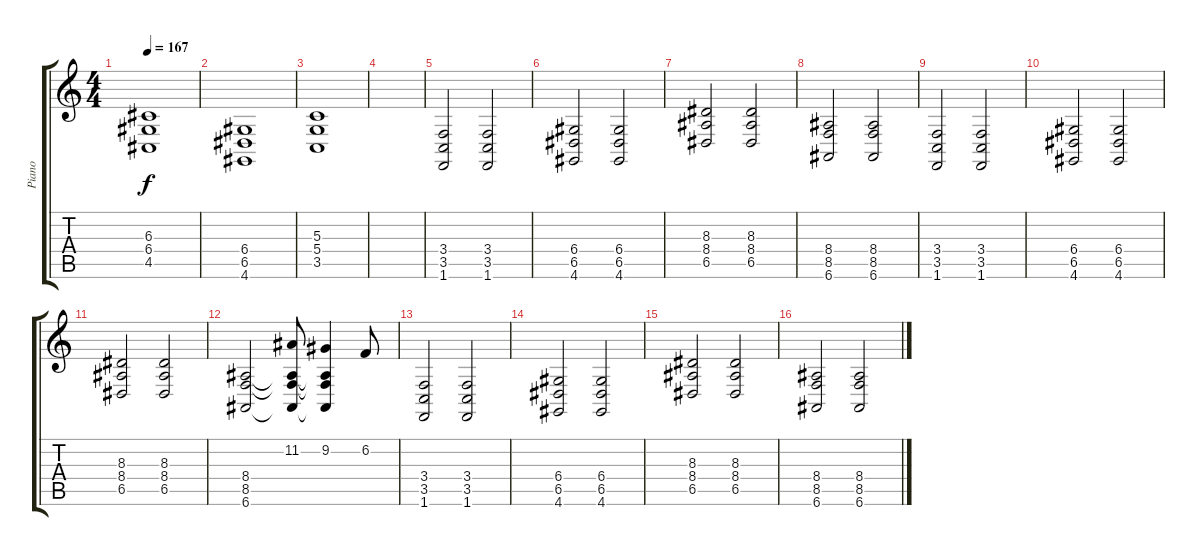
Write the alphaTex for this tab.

\track ("Piano" "Piano") {instrument electricgrandpiano}
\staff {score tabs}
\tuning (E4 B3 G3 D3 A2 E2) {hide}
\ts (4 4)
\tempo 167
\clef g2
\ks c
(6.3 6.4 4.5).1{dy f} |
(6.4 6.5 4.6).1 |
(5.3 5.4 3.5).1 |
|
(3.4 3.5 1.6).2{volume 9} (3.4 3.5 1.6).2 |
(6.4 6.5 4.6).2 (6.4 6.5 4.6).2 |
(8.3 8.4 6.5).2 (8.3 8.4 6.5).2 |
(8.4 8.5 6.6).2 (8.4 8.5 6.6).2 |
(3.4 3.5 1.6).2 (3.4 3.5 1.6).2 |
(6.4 6.5 4.6).2 (6.4 6.5 4.6).2 |
(8.3 8.4 6.5).2 (8.3 8.4 6.5).2 |
(8.4 8.5 6.6).2 (11.2 8.4{t} 8.5{t} 6.6{t}).8{volume 13} (9.2 8.4{t} 8.5{t} 6.6{t}).4 6.2.8 |
(3.4 3.5 1.6).2{volume 9} (3.4 3.5 1.6).2 |
(6.4 6.5 4.6).2 (6.4 6.5 4.6).2 |
(8.3 8.4 6.5).2 (8.3 8.4 6.5).2 |
(8.4 8.5 6.6).2 (8.4 8.5 6.6).2
